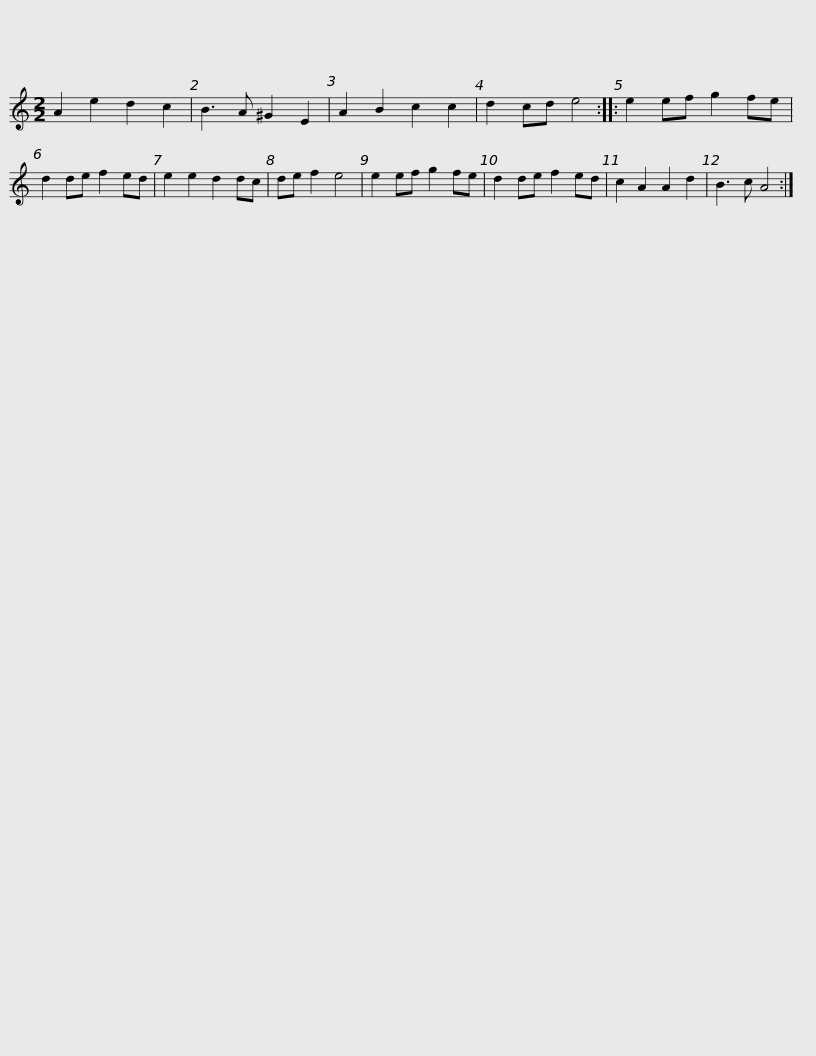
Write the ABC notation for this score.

X:1
L:1/8
M:2/2
I:linebreak $
K:C
V:1 treble
V:1
 A2 e2 d2 c2 | B3 A ^G2 E2 | A2 B2 c2 c2 | d2 cd e4 :: e2 ef g2 fe | %5
 d2 de f2 ed | e2 e2 d2 dc | de f2 e4 |$ e2 ef g2 fe | d2 de f2 ed | %10
 c2 A2 A2 d2 | B3 c A4 :| %12
